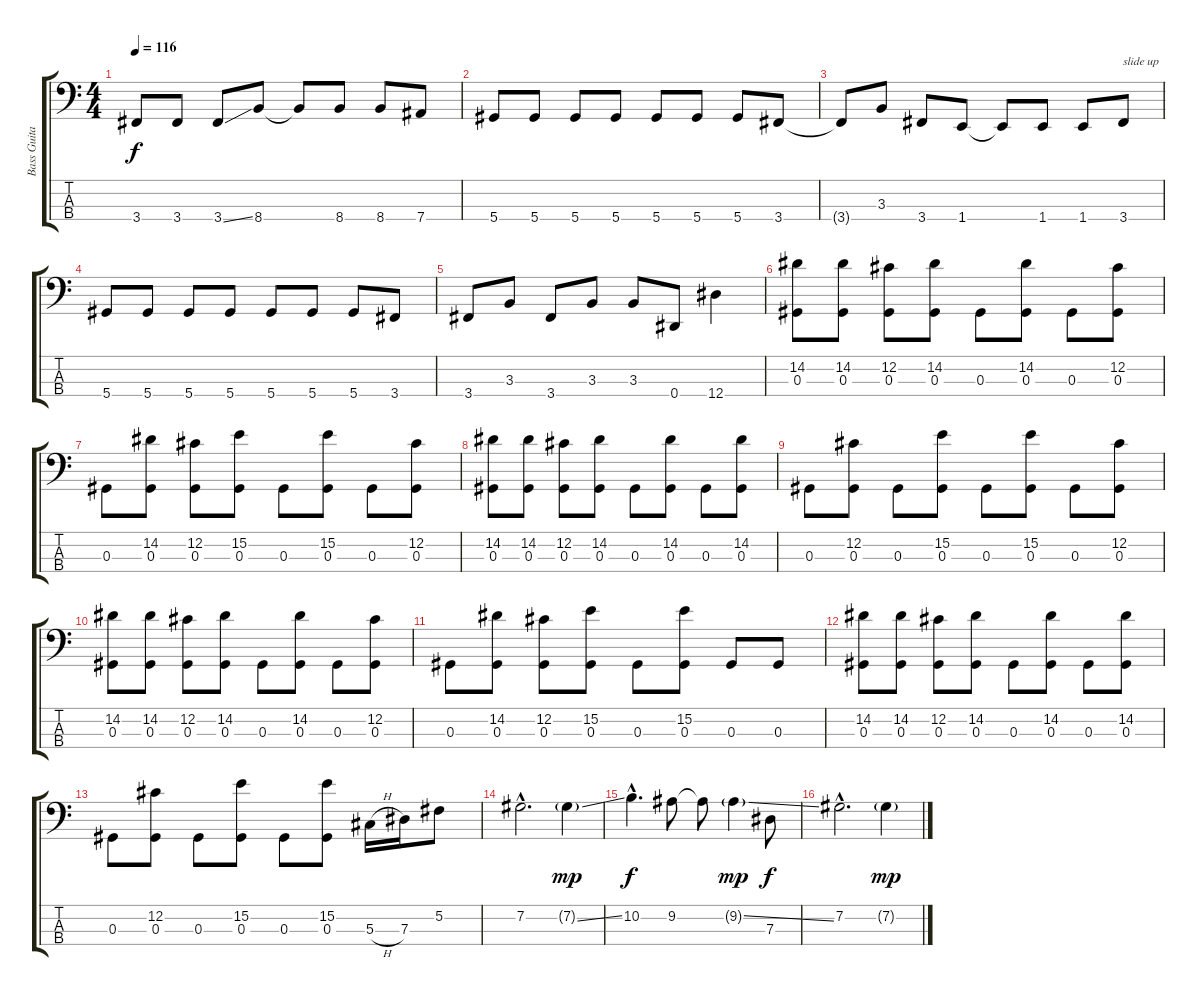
\track ("Bass Guitar" "Bass Guita") {instrument electricbasspick}
\staff {score tabs}
\tuning (Gb2 Db2 Ab1 Eb1) {hide}
\ts (4 4)
\tempo 116
\clef f4
\ks c
3.4{t}.8{dy f} 3.4.8 3.4{ss}.8 8.4.8 8.4{t}.8 8.4.8 8.4.8 7.4.8 |
5.4.8 5.4.8 5.4.8 5.4.8 5.4.8 5.4.8 5.4.8 3.4.8 |
3.4{t}.8 3.3.8 3.4.8 1.4.8 1.4{t}.8 1.4.8 1.4.8 3.4.8{txt "slide up"} |
5.4.8 5.4.8 5.4.8 5.4.8 5.4.8 5.4.8 5.4.8 3.4.8 |
3.4.8 3.3.8 3.4.8 3.3.8 3.3.8 0.4.8 12.4.4 |
(14.2 0.3).8 (14.2 0.3).8 (12.2 0.3).8 (14.2 0.3).8 0.3.8 (14.2 0.3).8 0.3.8 (12.2 0.3).8 |
0.3.8 (14.2 0.3).8 (12.2 0.3).8 (15.2 0.3).8 0.3.8 (15.2 0.3).8 0.3.8 (12.2 0.3).8 |
(14.2 0.3).8 (14.2 0.3).8 (12.2 0.3).8 (14.2 0.3).8 0.3.8 (14.2 0.3).8 0.3.8 (14.2 0.3).8 |
0.3.8 (12.2 0.3).8 0.3.8 (15.2 0.3).8 0.3.8 (15.2 0.3).8 0.3.8 (12.2 0.3).8 |
(14.2 0.3).8 (14.2 0.3).8 (12.2 0.3).8 (14.2 0.3).8 0.3.8 (14.2 0.3).8 0.3.8 (12.2 0.3).8 |
0.3.8 (14.2 0.3).8 (12.2 0.3).8 (15.2 0.3).8 0.3.8 (15.2 0.3).8 0.3.8 0.3.8 |
(14.2 0.3).8 (14.2 0.3).8 (12.2 0.3).8 (14.2 0.3).8 0.3.8 (14.2 0.3).8 0.3.8 (14.2 0.3).8 |
0.3.8 (12.2 0.3).8 0.3.8 (15.2 0.3).8 0.3.8 (15.2 0.3).8 5.3{h}.16 7.3.16 5.2.8 |
7.2{hac}.2{d} 7.2{ss g}.4{dy mp} |
10.2{hac}.4{d dy f} 9.2.8 9.2{t}.8 9.2{ss g}.4{dy mp} 7.3.8{dy f} |
7.2{hac}.2{d} 7.2{ss g}.4{dy mp}
